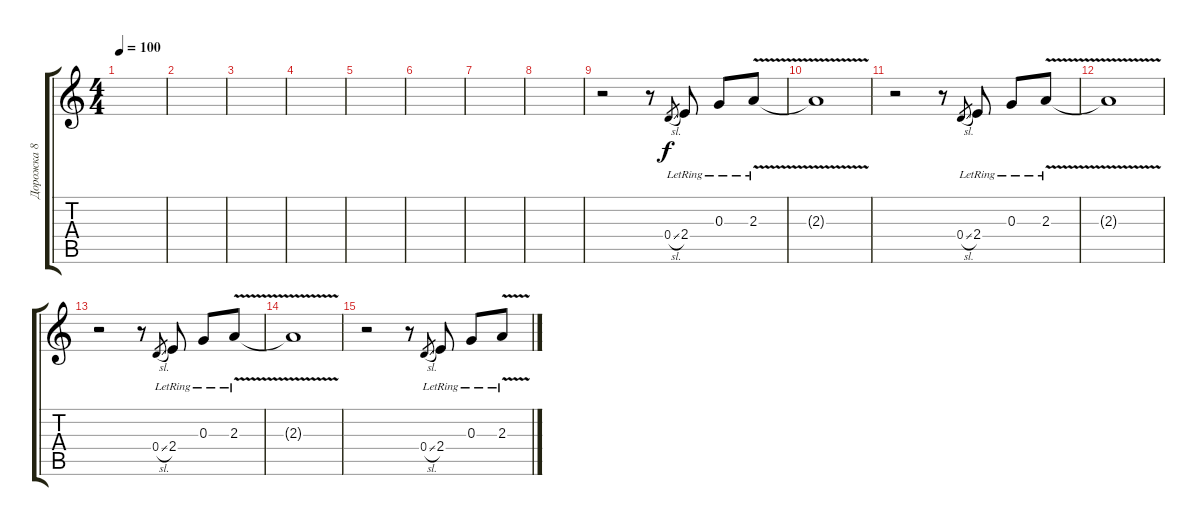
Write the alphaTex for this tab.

\track ("Дорожка 8" "Дорожка 8") {instrument electricguitarclean}
\staff {score tabs}
\tuning (E4 B3 G3 D3 A2 E2) {hide}
\ts (4 4)
\tempo 100
\clef g2
\ks c
|
|
|
|
|
|
|
|
r.2 r.8 0.4{sl}.8{gr} 2.4{lr}.8 0.3{lr}.8 2.3{v lr}.8 |
2.3{v t}.1 |
r.2 r.8 0.4{sl}.8{gr} 2.4{lr}.8 0.3{lr}.8 2.3{v lr}.8 |
2.3{v t}.1 |
r.2 r.8 0.4{sl}.8{gr} 2.4{lr}.8 0.3{lr}.8 2.3{v lr}.8 |
2.3{v t}.1 |
r.2 r.8 0.4{sl}.8{gr} 2.4{lr}.8 0.3{lr}.8 2.3{v lr}.8
